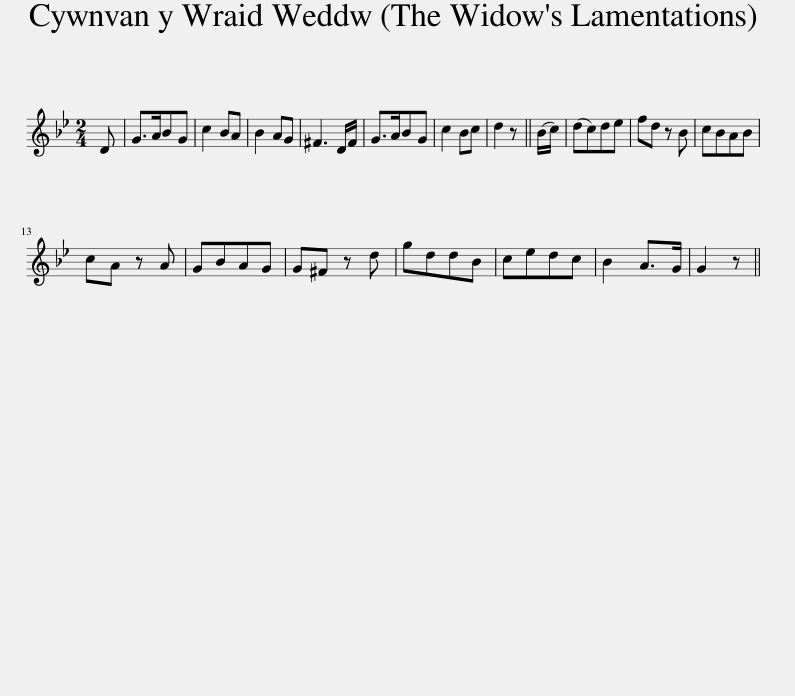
X:1
L:1/8
M:2/4
I:linebreak $
K:Gmin
V:1 treble
V:1
 D | G>ABG | c2 BA | B2 AG | ^F3 D/F/ | %5
 G>ABG | c2 Bc | d2 z || (B/c/) | (dc)de | %10
 fd z B | cBAB |$ cA z A | GBAG | G^F z d | %15
 gddB | cedc | B2 A>G | G2 z || %19
